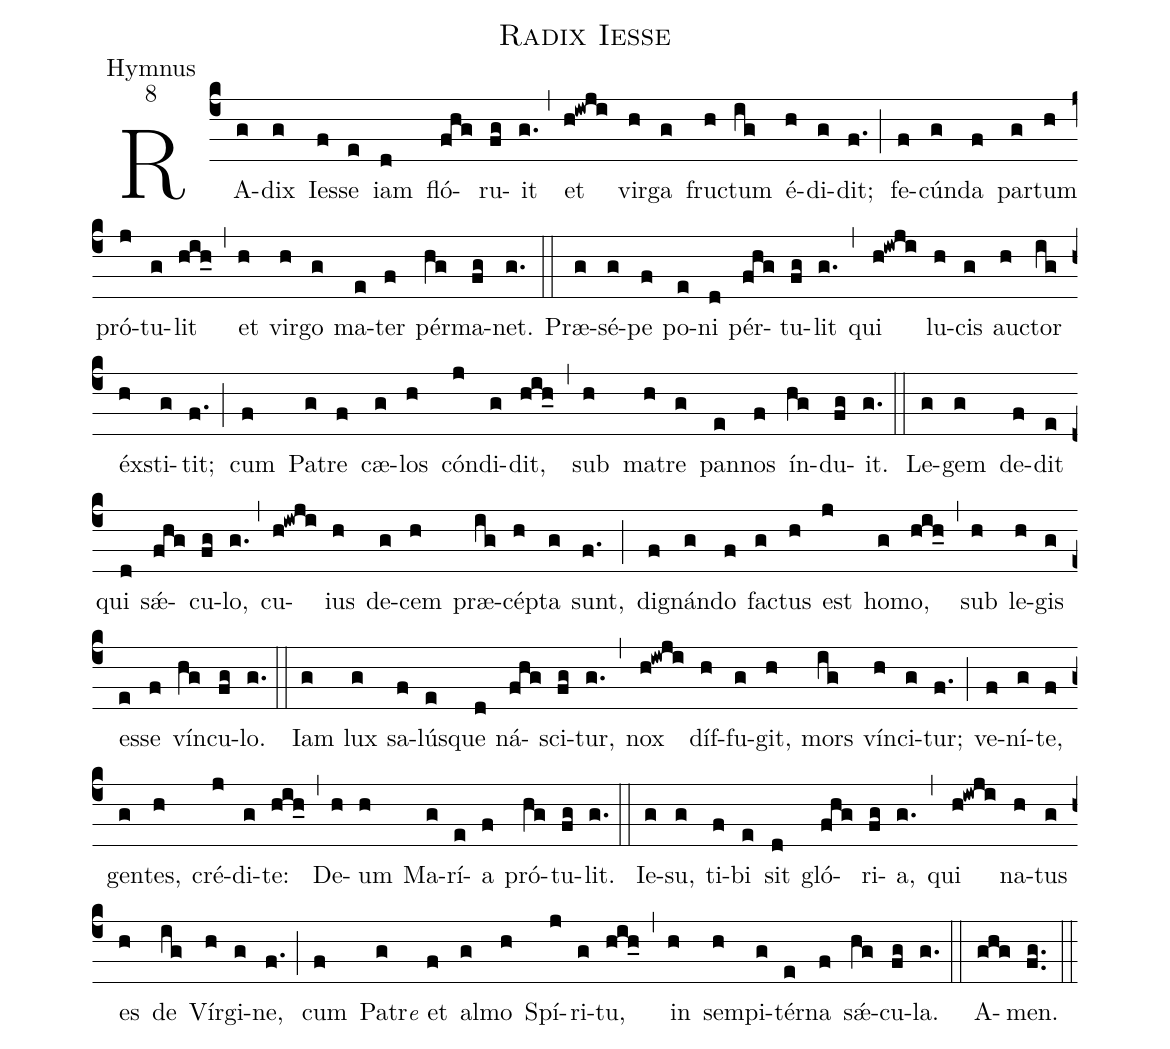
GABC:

name:Radix Iesse;
office-part:Hymnus;
mode:8;
%%
(c4)
RA(g)dix(g) Ies(f)se(e) iam(d) fló(fhg)ru(fg)it(g.) (,)
et(h!iwji) vir(h)ga(g) fru(h)ctum(ig) é(h)di(g)dit;(f.) (;)
fe(f)cún(g)da(f) par(g)tum(h) pró(j)tu(g)lit(hih_) (,)
et(h) vir(h)go(g) ma(e)ter(f) pér(hg)ma(fg)net.(g.) (::)

Præ(g)sé(g)pe(f) po(e)ni(d) pér(fhg)tu(fg)lit(g.) (,)
qui(h!iwji) lu(h)cis(g) au(h)ctor(ig) éx(h)sti(g)tit;(f.) (;)
cum(f) Pa(g)tre(f) cæ(g)los(h) cón(j)di(g)dit,(hih_) (,)
sub(h) ma(h)tre(g) pan(e)nos(f) ín(hg)du(fg)it.(g.) (::)

Le(g)gem(g) de(f)dit(e) qui(d) sǽ(fhg)cu(fg)lo,(g.) (,)
cu(h!iwji)ius(h) de(g)cem(h) præ(ig)cép(h)ta(g) sunt,(f.) (;)
di(f)gnán(g)do(f) fa(g)ctus(h) est(j) ho(g)mo,(hih_) (,)
sub(h) le(h)gis(g) es(e)se(f) vín(hg)cu(fg)lo.(g.) (::)

Iam(g) lux(g) sa(f)lús(e)que(d) ná(fhg)sci(fg)tur,(g.) (,)
nox(h!iwji) díf(h)fu(g)git,(h) mors(ig) vín(h)ci(g)tur;(f.) (;)
ve(f)ní(g)te,(f) gen(g)tes,(h) cré(j)di(g)te:(hih_) (,)
De(h)um(h) Ma(g)rí(e)a(f) pró(hg)tu(fg)lit.(g.) (::)

Ie(g)su,(g) ti(f)bi(e) sit(d) gló(fhg)ri(fg)a,(g.) (,)
qui(h!iwji) na(h)tus(g) es(h) de(ig) Vír(h)gi(g)ne,(f.) (;)
cum(f) Pa(g)tr<e>e</e> {e}t(f) al(g)mo(h) Spí(j)ri(g)tu,(hih_) (,)
in(h) sem(h)pi(g)tér(e)na(f) sǽ(hg)cu(fg)la.(g.) (::)

A(ghg)men.(fg..) (::)
